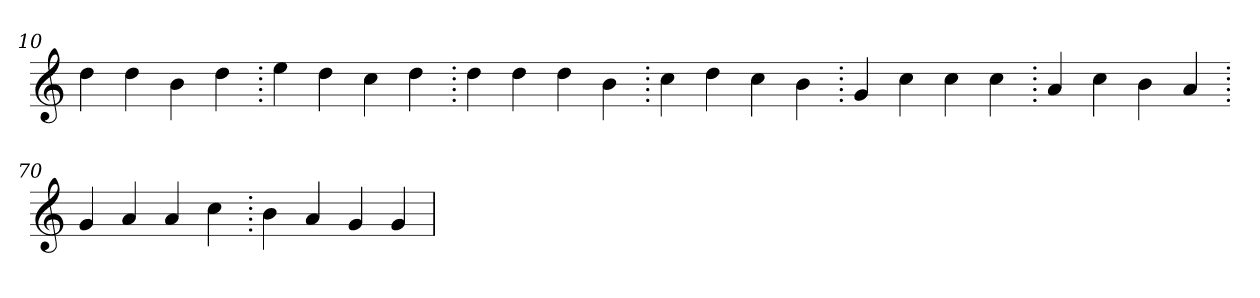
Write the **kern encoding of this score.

**kern
*part1
*staff1
*clefG2
=10.
4dd
4dd
4b
4dd
=20.
4ee
4dd
4cc
4dd
=30.
4dd
4dd
4dd
4b
=40.
4cc
4dd
4cc
4b
=50.
4g
4cc
4cc
4cc
=60.
4a
4cc
4b
4a
=70.
4g
4a
4a
4cc
=80.
4b
4a
4g
4g
=
*-
